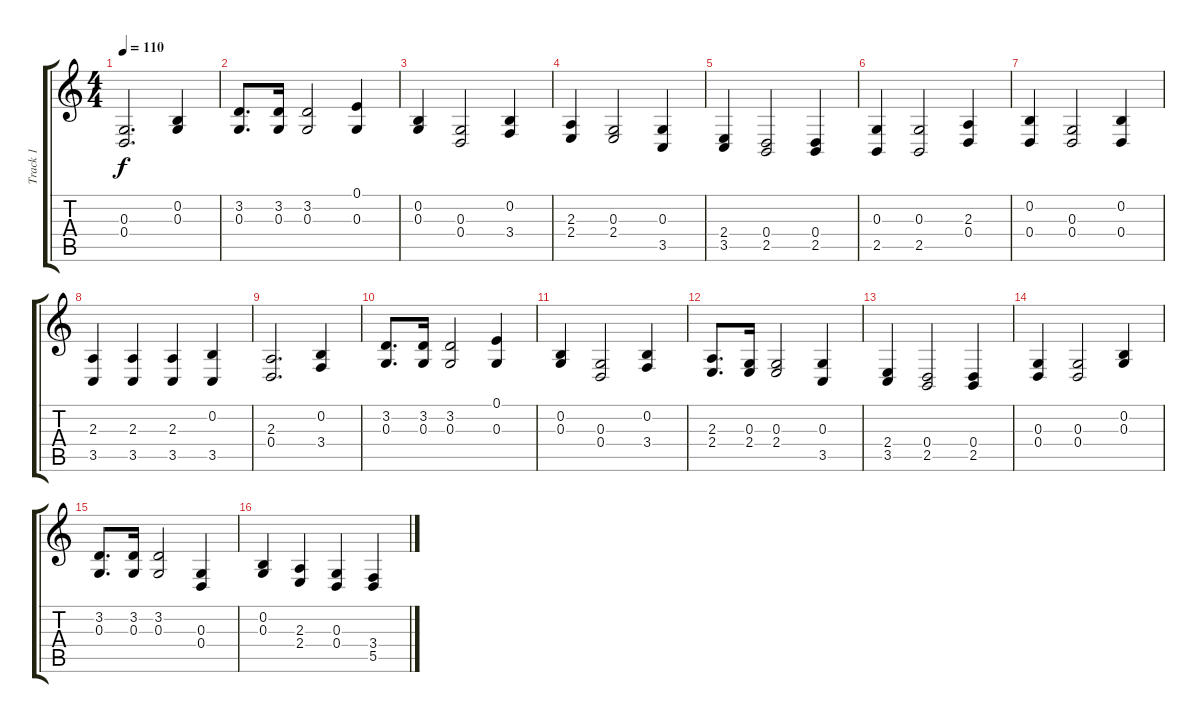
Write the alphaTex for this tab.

\track ("Track 1" "Track 1") {instrument acousticgrandpiano}
\staff {score tabs}
\tuning (E4 B3 G3 D3 A2 E2) {hide}
\ts (4 4)
\tempo 110
\clef g2
\ks c
(0.3 0.4).2{d dy f} (0.2 0.3).4 |
(3.2 0.3).8{d} (3.2 0.3).16 (3.2 0.3).2 (0.1 0.3).4 |
(0.2 0.3).4 (0.3 0.4).2 (0.2 3.4).4 |
(2.3 2.4).4 (0.3 2.4).2 (0.3 3.5).4 |
(2.4 3.5).4 (0.4 2.5).2 (0.4 2.5).4 |
(0.3 2.5).4 (0.3 2.5).2 (2.3 0.4).4 |
(0.2 0.4).4 (0.3 0.4).2 (0.2 0.4).4 |
(2.3 3.5).4 (2.3 3.5).4 (2.3 3.5).4 (0.2 3.5).4 |
(2.3 0.4).2{d} (0.2 3.4).4 |
(3.2 0.3).8{d} (3.2 0.3).16 (3.2 0.3).2 (0.1 0.3).4 |
(0.2 0.3).4 (0.3 0.4).2 (0.2 3.4).4 |
(2.3 2.4).8{d} (0.3 2.4).16 (0.3 2.4).2 (0.3 3.5).4 |
(2.4 3.5).4 (0.4 2.5).2 (0.4 2.5).4 |
(0.3 0.4).4 (0.3 0.4).2 (0.2 0.3).4 |
(3.2 0.3).8{d} (3.2 0.3).16 (3.2 0.3).2 (0.3 0.4).4 |
(0.2 0.3).4 (2.3 2.4).4 (0.3 0.4).4 (3.4 5.5).4
